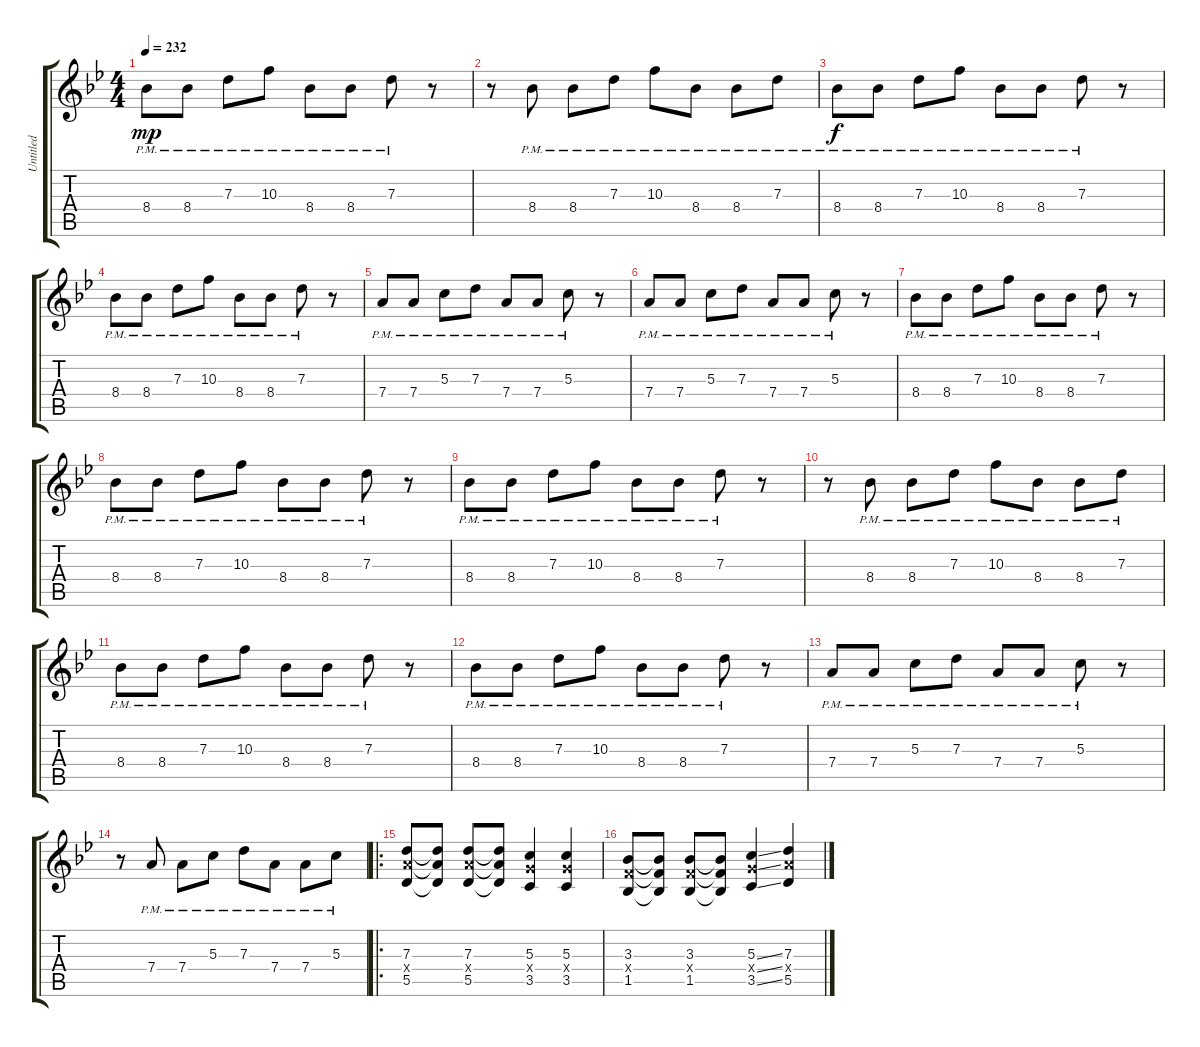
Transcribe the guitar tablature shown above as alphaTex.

\track ("Untitled" "Untitled") {mute instrument acousticguitarsteel}
\staff {score tabs}
\tuning (E4 B3 G3 D3 A2 E2) {hide}
\ts (4 4)
\tempo 232
\clef g2
\ks bb
8.4{pm}.8{dy mp} 8.4{pm}.8 7.3{pm}.8 10.3{pm}.8 8.4{pm}.8 8.4{pm}.8 7.3{pm}.8 r.8 |
r.8 8.4{pm}.8 8.4{pm}.8 7.3{pm}.8 10.3{pm}.8 8.4{pm}.8 8.4{pm}.8 7.3{pm}.8 |
8.4{pm}.8{dy f} 8.4{pm}.8 7.3{pm}.8 10.3{pm}.8 8.4{pm}.8 8.4{pm}.8 7.3{pm}.8 r.8 |
8.4{pm}.8 8.4{pm}.8 7.3{pm}.8 10.3{pm}.8 8.4{pm}.8 8.4{pm}.8 7.3{pm}.8 r.8 |
7.4{pm}.8 7.4{pm}.8 5.3{pm}.8 7.3{pm}.8 7.4{pm}.8 7.4{pm}.8 5.3{pm}.8 r.8 |
7.4{pm}.8 7.4{pm}.8 5.3{pm}.8 7.3{pm}.8 7.4{pm}.8 7.4{pm}.8 5.3{pm}.8 r.8 |
8.4{pm}.8 8.4{pm}.8 7.3{pm}.8 10.3{pm}.8 8.4{pm}.8 8.4{pm}.8 7.3{pm}.8 r.8 |
8.4{pm}.8 8.4{pm}.8 7.3{pm}.8 10.3{pm}.8 8.4{pm}.8 8.4{pm}.8 7.3{pm}.8 r.8 |
8.4{pm}.8 8.4{pm}.8 7.3{pm}.8 10.3{pm}.8 8.4{pm}.8 8.4{pm}.8 7.3{pm}.8 r.8 |
r.8 8.4{pm}.8 8.4{pm}.8 7.3{pm}.8 10.3{pm}.8 8.4{pm}.8 8.4{pm}.8 7.3{pm}.8 |
8.4{pm}.8 8.4{pm}.8 7.3{pm}.8 10.3{pm}.8 8.4{pm}.8 8.4{pm}.8 7.3{pm}.8 r.8 |
8.4{pm}.8 8.4{pm}.8 7.3{pm}.8 10.3{pm}.8 8.4{pm}.8 8.4{pm}.8 7.3{pm}.8 r.8 |
7.4{pm}.8 7.4{pm}.8 5.3{pm}.8 7.3{pm}.8 7.4{pm}.8 7.4{pm}.8 5.3{pm}.8 r.8 |
r.8 7.4{pm}.8 7.4{pm}.8 5.3{pm}.8 7.3{pm}.8 7.4{pm}.8 7.4{pm}.8 5.3{pm}.8 |
\ro
(7.3 7.4{x} 5.5).8 (7.3{t} 7.4{t} 5.5{t}).8 (7.3 7.4{x} 5.5).8 (7.3{t} 7.4{t} 5.5{t}).8 (5.3 5.4{x} 3.5).4 (5.3 5.4{x} 3.5).4 |
(3.3 3.4{x} 1.5).8 (3.3{t} 3.4{t} 1.5{t}).8 (3.3 3.4{x} 1.5).8 (3.3{t} 3.4{t} 1.5{t}).8 (5.3{ss} 5.4{ss x} 3.5{ss}).4 (7.3 7.4{x} 5.5).4
